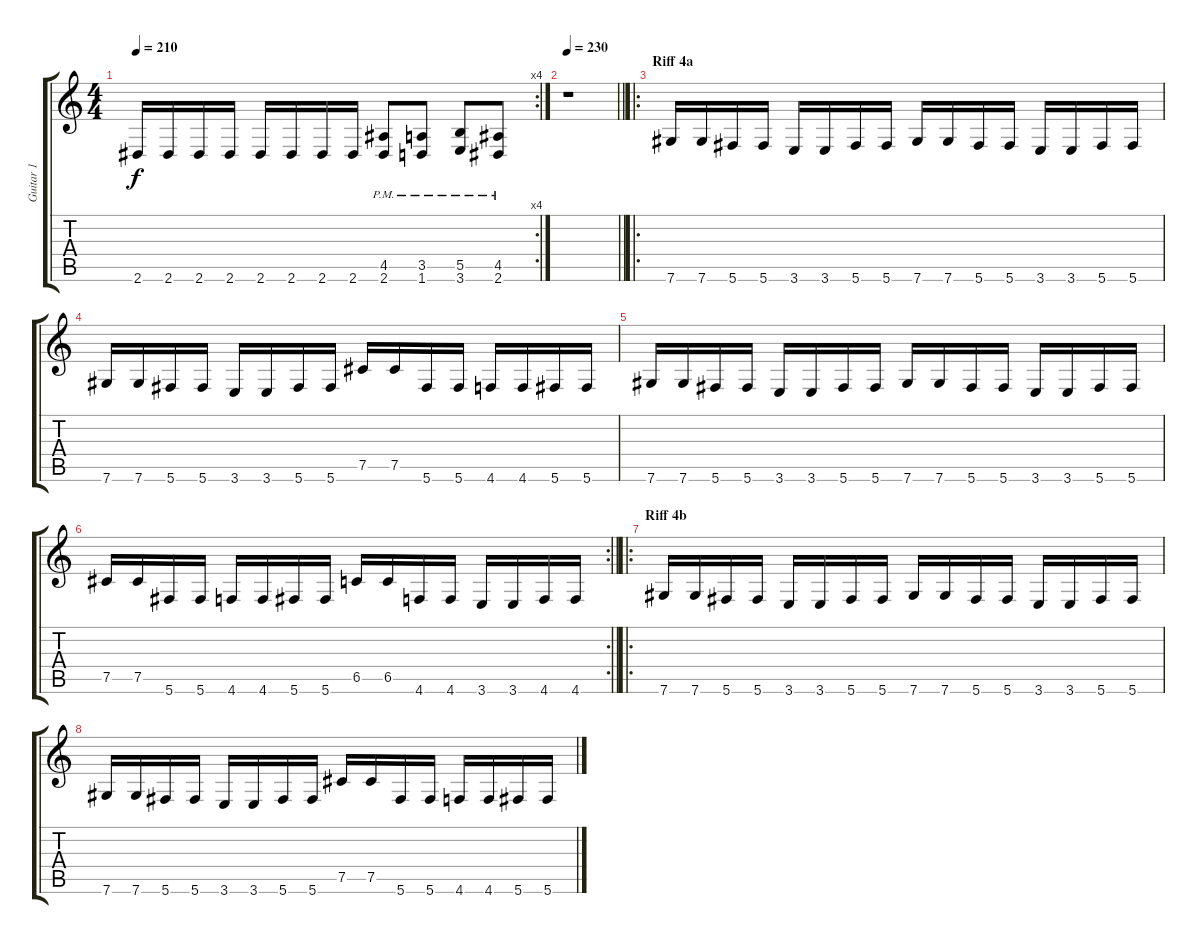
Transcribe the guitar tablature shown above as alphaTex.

\track ("Guitar 1" "Guitar 1") {instrument distortionguitar}
\staff {score tabs}
\tuning (Db4 Ab3 E3 B2 Gb2 Db2) {hide}
\rc 4
\ts (4 4)
\tempo 210
\clef g2
\ks c
2.6.16{dy f} 2.6.16 2.6.16 2.6.16 2.6.16 2.6.16 2.6.16 2.6.16 (4.5{pm} 2.6{pm}).8 (3.5{pm} 1.6{pm}).8 (5.5{pm} 3.6{pm}).8 (4.5{pm} 2.6{pm}).8 |
\tempo 230
\barLineRight lightlight
r.1 |
\ro
\section ("" "Riff 4a")
7.6.16 7.6.16 5.6.16 5.6.16 3.6.16 3.6.16 5.6.16 5.6.16 7.6.16 7.6.16 5.6.16 5.6.16 3.6.16 3.6.16 5.6.16 5.6.16 |
7.6.16 7.6.16 5.6.16 5.6.16 3.6.16 3.6.16 5.6.16 5.6.16 7.5.16 7.5.16 5.6.16 5.6.16 4.6.16 4.6.16 5.6.16 5.6.16 |
7.6.16 7.6.16 5.6.16 5.6.16 3.6.16 3.6.16 5.6.16 5.6.16 7.6.16 7.6.16 5.6.16 5.6.16 3.6.16 3.6.16 5.6.16 5.6.16 |
\rc 2
\barLineRight lightlight
7.5.16 7.5.16 5.6.16 5.6.16 4.6.16 4.6.16 5.6.16 5.6.16 6.5.16 6.5.16 4.6.16 4.6.16 3.6.16 3.6.16 4.6.16 4.6.16 |
\ro
\section ("" "Riff 4b")
7.6.16 7.6.16 5.6.16 5.6.16 3.6.16 3.6.16 5.6.16 5.6.16 7.6.16 7.6.16 5.6.16 5.6.16 3.6.16 3.6.16 5.6.16 5.6.16 |
7.6.16 7.6.16 5.6.16 5.6.16 3.6.16 3.6.16 5.6.16 5.6.16 7.5.16 7.5.16 5.6.16 5.6.16 4.6.16 4.6.16 5.6.16 5.6.16
